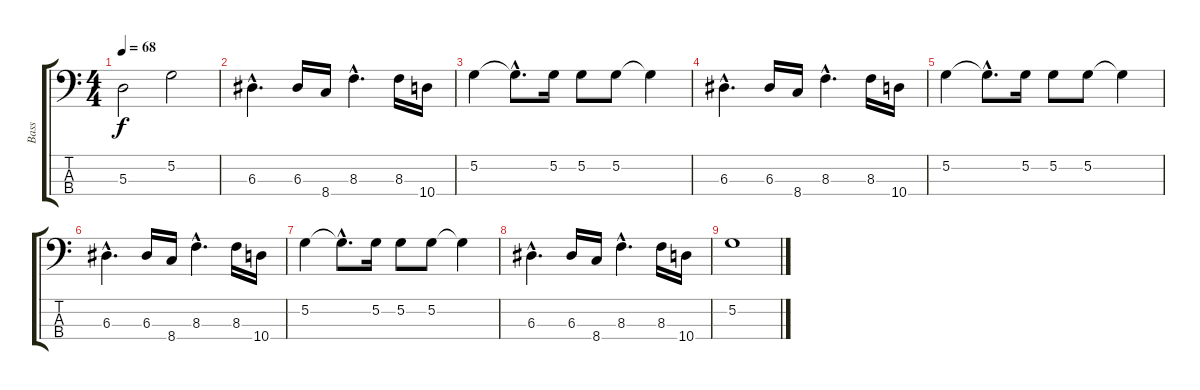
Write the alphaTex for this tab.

\track ("Bass" "Bass") {instrument electricbasspick}
\staff {score tabs}
\tuning (G2 D2 A1 E1) {hide}
\ts (4 4)
\tempo 68
\clef f4
\ks c
5.3.2{dy f} 5.2.2 |
6.3{hac}.4{d} 6.3.16 8.4.16 8.3{hac}.4{d} 8.3.16 10.4.16 |
5.2.4 5.2{hac t}.8{d} 5.2.16 5.2.8 5.2.8 5.2{t}.4 |
6.3{hac}.4{d} 6.3.16 8.4.16 8.3{hac}.4{d} 8.3.16 10.4.16 |
5.2.4 5.2{hac t}.8{d} 5.2.16 5.2.8 5.2.8 5.2{t}.4 |
6.3{hac}.4{d} 6.3.16 8.4.16 8.3{hac}.4{d} 8.3.16 10.4.16 |
5.2.4 5.2{hac t}.8{d} 5.2.16 5.2.8 5.2.8 5.2{t}.4 |
6.3{hac}.4{d} 6.3.16 8.4.16 8.3{hac}.4{d} 8.3.16 10.4.16 |
5.2.1
